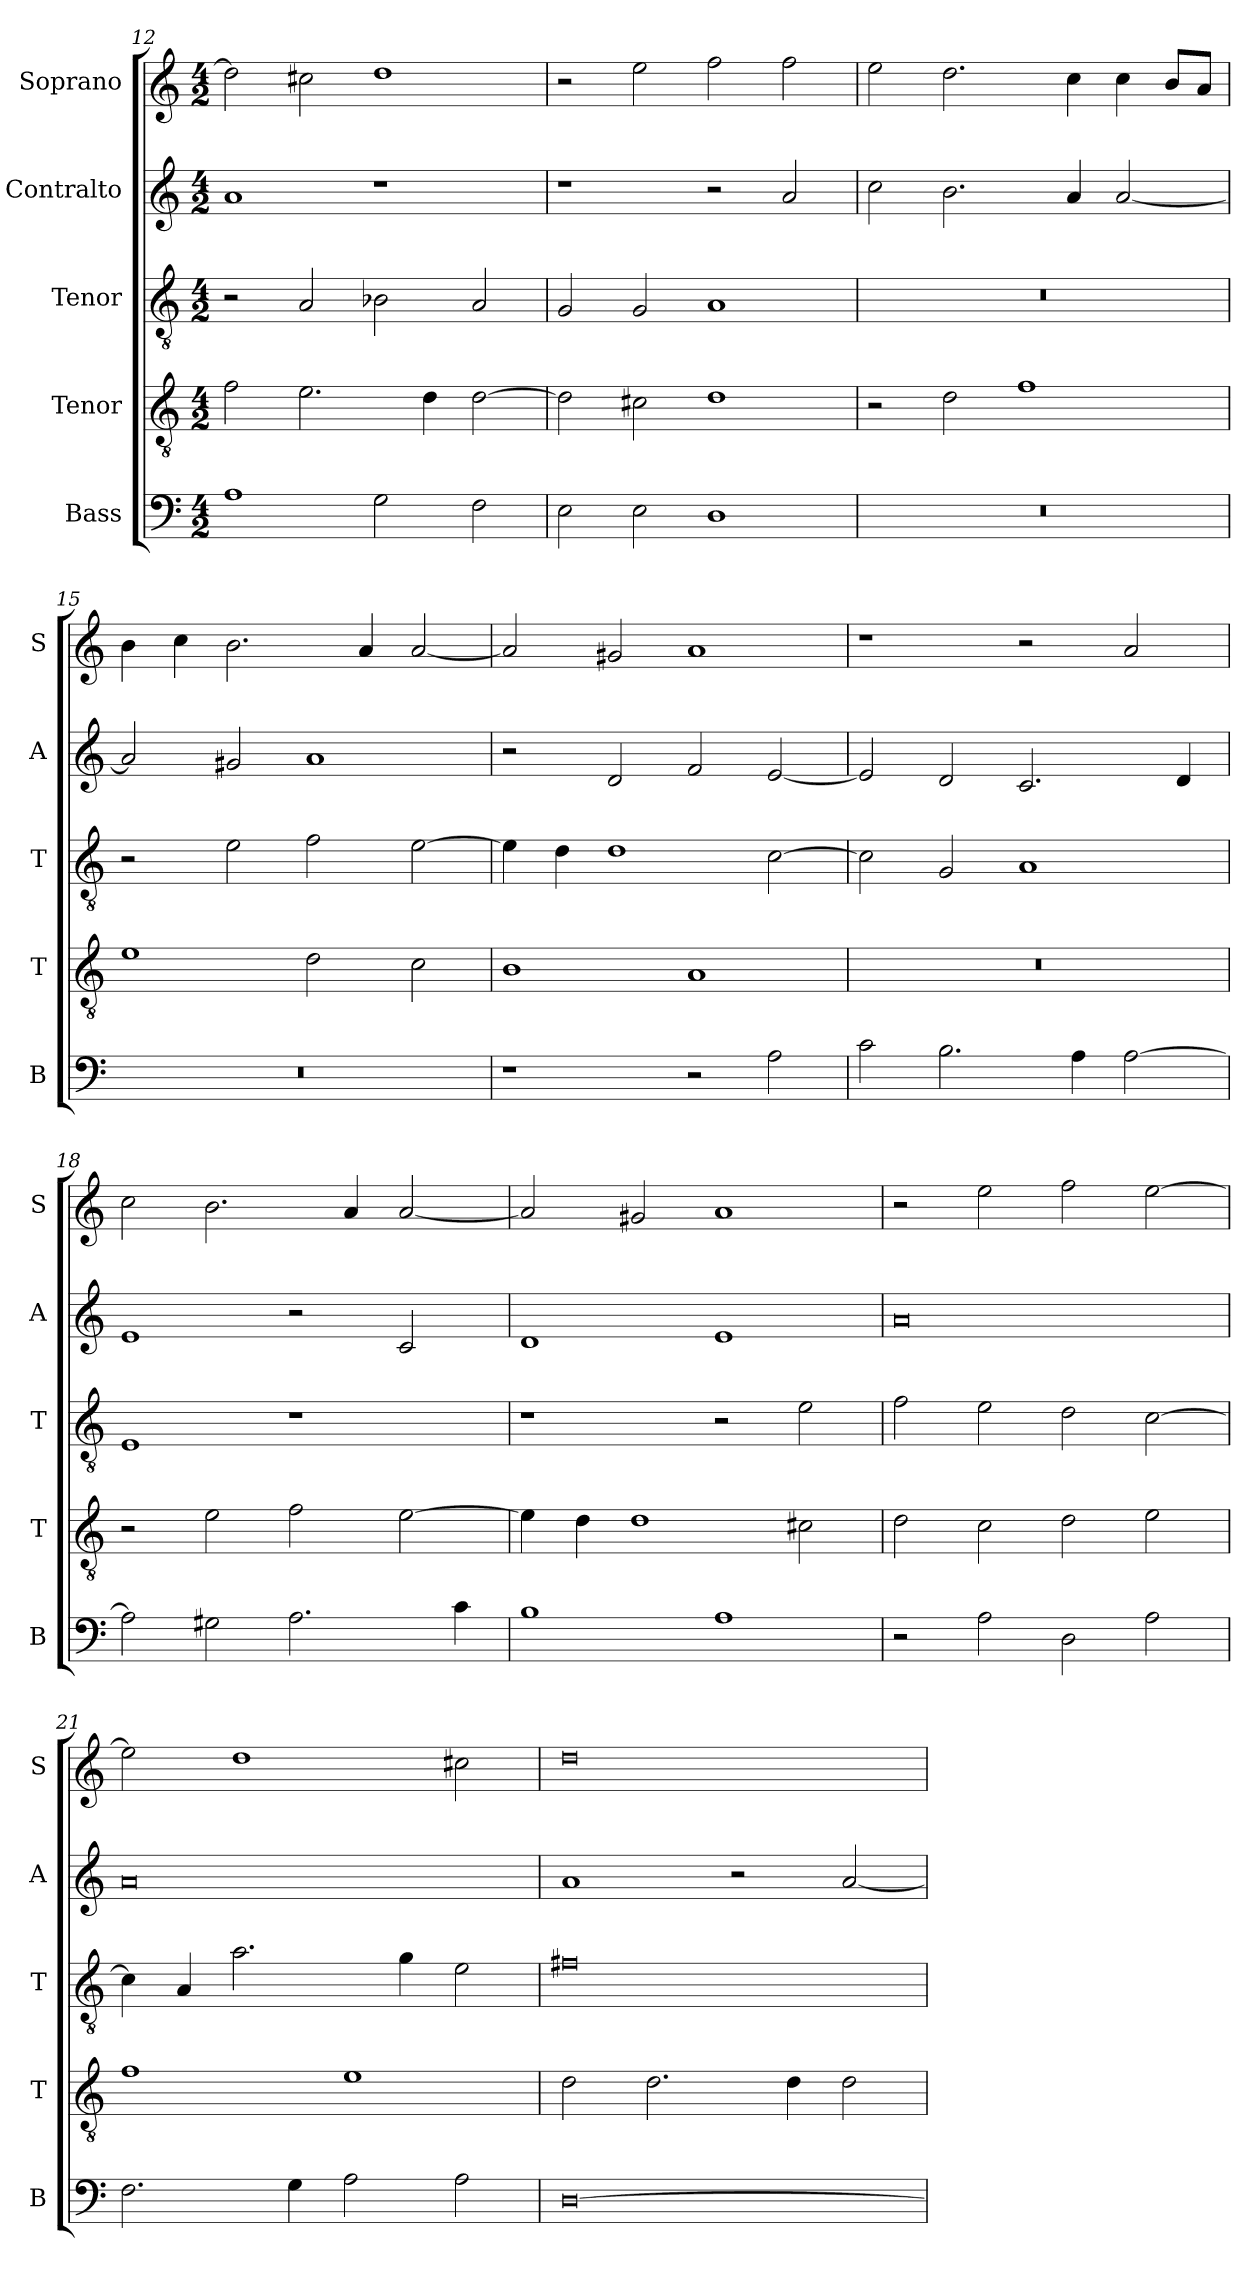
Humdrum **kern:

**kern	**kern	**kern	**kern	**kern
*part5	*part4	*part3	*part2	*part1
*staff5	*staff4	*staff3	*staff2	*staff1
*I"Bass	*I"Tenor	*I"Tenor	*I"Contralto	*I"Soprano
*I'B	*I'T	*I'T	*I'A	*I'S
*clefF4	*clefGv2	*clefGv2	*clefG2	*clefG2
*k[]	*k[]	*k[]	*k[]	*k[]
*A:aeo	*A:aeo	*A:aeo	*A:aeo	*A:aeo
*M4/2	*M4/2	*M4/2	*M4/2	*M4/2
=12	=12	=12	=12	=12
1A	2f	2r	1a	2dd]
.	2.e	2A	.	2cc#X
2G	.	2B-X	1r	1dd
.	4d	.	.	.
2F	[2d	2A	.	.
=13	=13	=13	=13	=13
2E	2d]	2G	1r	2r
2E	2c#X	2G	.	2ee
1D	1d	1A	2r	2ff
.	.	.	2a	2ff
=14	=14	=14	=14	=14
0r	2r	0r	2cc	2ee
.	2d	.	2.b	2.dd
.	1f	.	.	.
.	.	.	4a	4cc
.	.	.	[2a	4cc
.	.	.	.	8b/L
.	.	.	.	8a/J
=15	=15	=15	=15	=15
0r	1e	2r	2a]	4b
.	.	.	.	4cc
.	.	2e	2g#X	2.b
.	2d	2f	1a	.
.	.	.	.	4a
.	2c	[2e	.	[2a
=16	=16	=16	=16	=16
1r	1B	4e]	2r	2a]
.	.	4d	.	.
.	.	1d	2d	2g#X
2r	1A	.	2f	1a
2A	.	[2c	[2e	.
=17	=17	=17	=17	=17
2c	0r	2c]	2e]	1r
2.B	.	2G	2d	.
.	.	1A	2.c	2r
4A	.	.	.	.
[2A	.	.	.	2a
.	.	.	4d	.
=18	=18	=18	=18	=18
2A]	2r	1E	1e	2cc
2G#X	2e	.	.	2.b
2.A	2f	1r	2r	.
.	.	.	.	4a
.	[2e	.	2c	[2a
4c	.	.	.	.
=19	=19	=19	=19	=19
1B	4e]	1r	1d	2a]
.	4d	.	.	.
.	1d	.	.	2g#X
1A	.	2r	1e	1a
.	2c#X	2e	.	.
=20	=20	=20	=20	=20
2r	2d	2f	0a	2r
2A	2c	2e	.	2ee
2D	2d	2d	.	2ff
2A	2e	[2c	.	[2ee
=21	=21	=21	=21	=21
2.F	1f	4c]	0a	2ee]
.	.	4A	.	.
.	.	2.a	.	1dd
4G	.	.	.	.
2A	1e	.	.	.
.	.	4g	.	.
2A	.	2e	.	2cc#X
=22	=22	=22	=22	=22
[0D	2d	0f#X	1a	0dd
.	2.d	.	.	.
.	.	.	2r	.
.	4d	.	.	.
.	2d	.	[2a	.
=	=	=	=	=
*-	*-	*-	*-	*-
